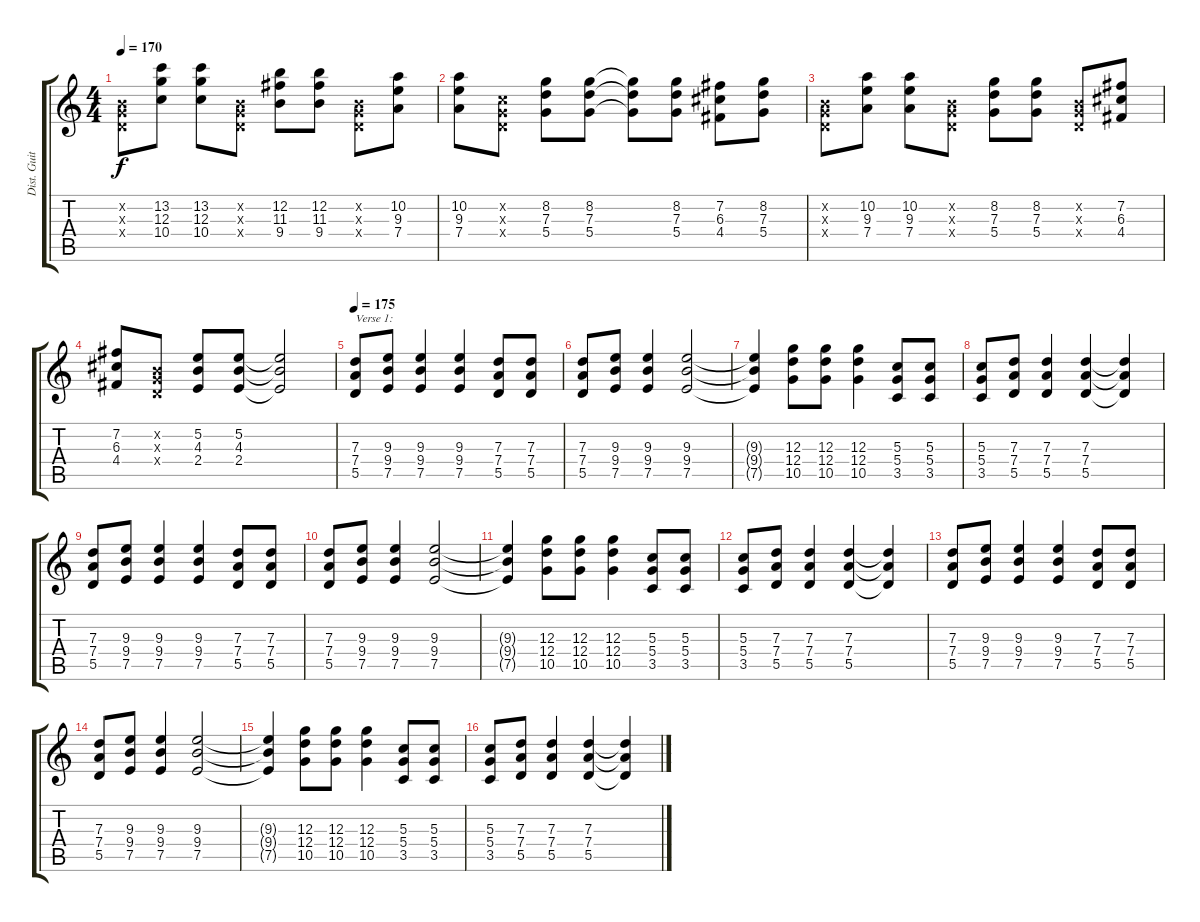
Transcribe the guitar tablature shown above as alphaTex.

\track ("Dist. Guitar 2" "Dist. Guit") {instrument distortionguitar}
\staff {score tabs}
\tuning (E4 B3 G3 D3 A2 E2) {hide}
\ts (4 4)
\tempo 170
\clef g2
\ks c
(0.2{x} 0.3{x} 0.4{x}).8{dy f} (13.2 12.3 10.4).8 (13.2 12.3 10.4).8 (0.2{x} 0.3{x} 0.4{x}).8 (12.2 11.3 9.4).8 (12.2 11.3 9.4).8 (0.2{x} 0.3{x} 0.4{x}).8 (10.2 9.3 7.4).8 |
(10.2 9.3 7.4).8 (1.2{x} 0.3{x} 0.4{x}).8 (8.2 7.3 5.4).8 (8.2 7.3 5.4).8 (8.2{t} 7.3{t} 5.4{t}).8 (8.2 7.3 5.4).8 (7.2 6.3 4.4).8 (8.2 7.3 5.4).8 |
(0.2{x} 0.3{x} 0.4{x}).8 (10.2 9.3 7.4).8 (10.2 9.3 7.4).8 (0.2{x} 0.3{x} 0.4{x}).8 (8.2 7.3 5.4).8 (8.2 7.3 5.4).8 (0.2{x} 0.3{x} 0.4{x}).8 (7.2 6.3 4.4).8 |
(7.2 6.3 4.4).8 (0.2{x} 0.3{x} 0.4{x}).8 (5.2 4.3 2.4).8 (5.2 4.3 2.4).8 (5.2{t} 4.3{t} 2.4{t}).2 |
\tempo 175
(7.3 7.4 5.5).8{txt "Verse 1:" volume 10 instrument distortionguitar} (9.3 9.4 7.5).8 (9.3 9.4 7.5).4 (9.3 9.4 7.5).4 (7.3 7.4 5.5).8 (7.3 7.4 5.5).8 |
(7.3 7.4 5.5).8 (9.3 9.4 7.5).8 (9.3 9.4 7.5).4 (9.3 9.4 7.5).2 |
(9.3{t} 9.4{t} 7.5{t}).4 (12.3 12.4 10.5).8 (12.3 12.4 10.5).8 (12.3 12.4 10.5).4 (5.3 5.4 3.5).8 (5.3 5.4 3.5).8 |
(5.3 5.4 3.5).8 (7.3 7.4 5.5).8 (7.3 7.4 5.5).4 (7.3 7.4 5.5).4 (7.3{t} 7.4{t} 5.5{t}).4 |
(7.3 7.4 5.5).8 (9.3 9.4 7.5).8 (9.3 9.4 7.5).4 (9.3 9.4 7.5).4 (7.3 7.4 5.5).8 (7.3 7.4 5.5).8 |
(7.3 7.4 5.5).8 (9.3 9.4 7.5).8 (9.3 9.4 7.5).4 (9.3 9.4 7.5).2 |
(9.3{t} 9.4{t} 7.5{t}).4 (12.3 12.4 10.5).8 (12.3 12.4 10.5).8 (12.3 12.4 10.5).4 (5.3 5.4 3.5).8 (5.3 5.4 3.5).8 |
(5.3 5.4 3.5).8 (7.3 7.4 5.5).8 (7.3 7.4 5.5).4 (7.3 7.4 5.5).4 (7.3{t} 7.4{t} 5.5{t}).4 |
(7.3 7.4 5.5).8 (9.3 9.4 7.5).8 (9.3 9.4 7.5).4 (9.3 9.4 7.5).4 (7.3 7.4 5.5).8 (7.3 7.4 5.5).8 |
(7.3 7.4 5.5).8 (9.3 9.4 7.5).8 (9.3 9.4 7.5).4 (9.3 9.4 7.5).2 |
(9.3{t} 9.4{t} 7.5{t}).4 (12.3 12.4 10.5).8 (12.3 12.4 10.5).8 (12.3 12.4 10.5).4 (5.3 5.4 3.5).8 (5.3 5.4 3.5).8 |
(5.3 5.4 3.5).8 (7.3 7.4 5.5).8 (7.3 7.4 5.5).4 (7.3 7.4 5.5).4 (7.3{t} 7.4{t} 5.5{t}).4
